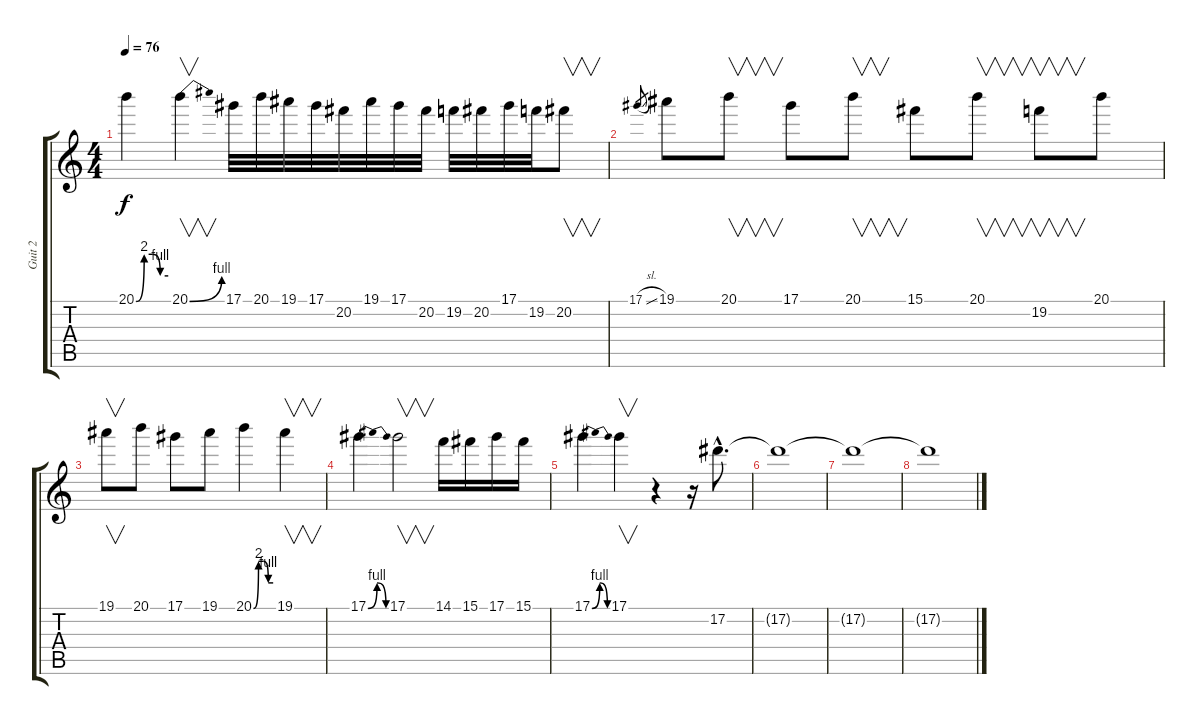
\track ("Guit 2" "Guit 2") {instrument distortionguitar}
\staff {score tabs}
\tuning (Eb4 Bb3 Gb3 Db3 Ab2 Eb2) {hide}
\ts (4 4)
\tempo 76
\clef g2
\ks c
20.1{be (custom 0 0 15 8 30 8 45 4 60 4)}.4{dy f} 20.1{be (bend 0 0 60 4)}.4{v} 17.1.32 20.1.32 19.1.32 17.1.32 20.2.32 19.1.32 17.1.32 20.2.32 19.2.32 20.2.32 17.1.32 19.2.32 20.2.8{v} |
17.1{sl}.8{gr} 19.1.8 20.1.8{v} 17.1.8 20.1.8{v} 15.1.8 20.1.8{v} 19.2.8{v} 20.1.8 |
19.1.8{v} 20.1.8 17.1.8 19.1.8 20.1{be (custom 0 0 15 8 30 8 45 4 60 4)}.4 19.1.4{v} |
17.1{be (bendrelease 0 0 10 4 30 4 60 0)}.4 17.1.2{v} 14.1.16 15.1.16 17.1.16 15.1.16 |
17.1{be (bendrelease 0 0 9 4 30 4 60 0)}.4 17.1.4{v} r.4 r.16 17.2{hac}.8{d} |
17.2{t}.1 |
17.2{t}.1 |
17.2{t}.1
